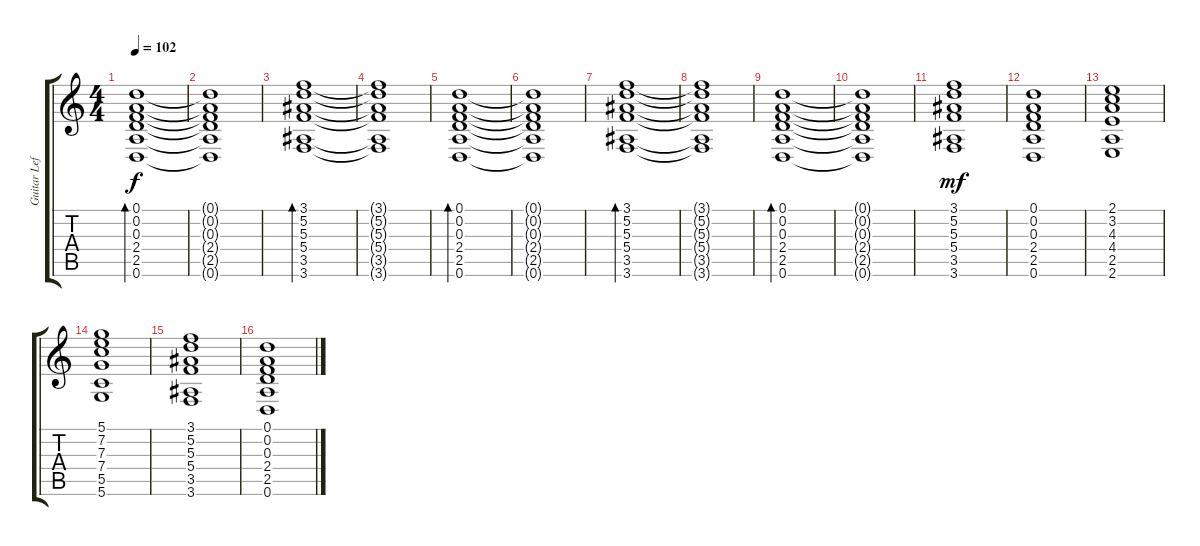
\track ("Guitar Left" "Guitar Lef") {instrument electricguitarjazz}
\staff {score tabs}
\tuning (D4 A3 F3 C3 G2 D2) {hide}
\ts (4 4)
\tempo 102
\clef g2
\ks c
(0.1 0.2 0.3 2.4 2.5 0.6).1{bd 120 dy f} |
(0.1{t} 0.2{t} 0.3{t} 2.4{t} 2.5{t} 0.6{t}).1 |
(3.1 5.2 5.3 5.4 3.5 3.6).1{bd 120} |
(3.1{t} 5.2{t} 5.3{t} 5.4{t} 3.5{t} 3.6{t}).1 |
(0.1 0.2 0.3 2.4 2.5 0.6).1{bd 120} |
(0.1{t} 0.2{t} 0.3{t} 2.4{t} 2.5{t} 0.6{t}).1 |
(3.1 5.2 5.3 5.4 3.5 3.6).1{bd 120} |
(3.1{t} 5.2{t} 5.3{t} 5.4{t} 3.5{t} 3.6{t}).1 |
(0.1 0.2 0.3 2.4 2.5 0.6).1{bd 120} |
(0.1{t} 0.2{t} 0.3{t} 2.4{t} 2.5{t} 0.6{t}).1 |
(3.1 5.2 5.3 5.4 3.5 3.6).1{dy mf} |
(0.1 0.2 0.3 2.4 2.5 0.6).1 |
(2.1 3.2 4.3 4.4 2.5 2.6).1 |
(5.1 7.2 7.3 7.4 5.5 5.6).1 |
(3.1 5.2 5.3 5.4 3.5 3.6).1 |
(0.1 0.2 0.3 2.4 2.5 0.6).1
